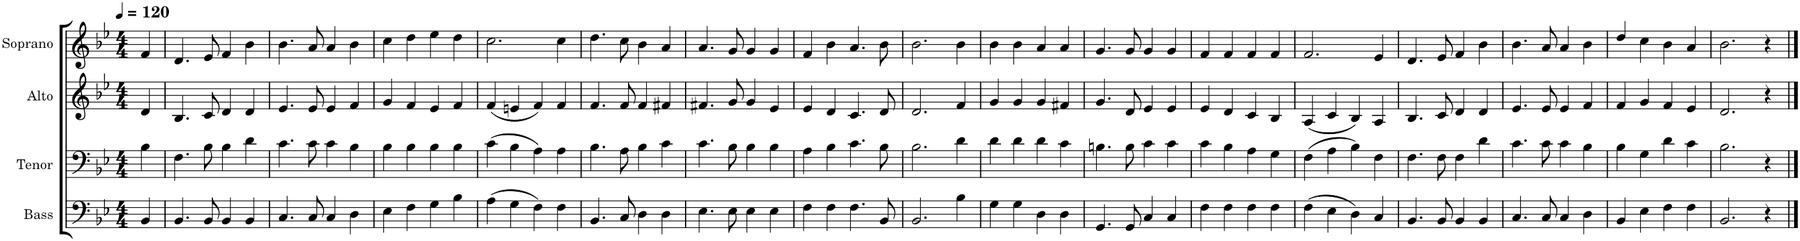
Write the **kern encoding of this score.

**kern	**kern	**kern	**kern
*part4	*part3	*part2	*part1
*staff4	*staff3	*staff2	*staff1
*I"Bass	*I"Tenor	*I"Alto	*I"Soprano
*I'B.	*I'T.	*I'A.	*I'S.
*clefF4	*clefF4	*clefG2	*clefG2
*k[b-e-]	*k[b-e-]	*k[b-e-]	*k[b-e-]
*M4/4	*M4/4	*M4/4	*M4/4
*MM120	*MM120	*MM120	*MM120
=	=	=	=
4BB-/	4B-\	4d/	4f/
=1	=1	=1	=1
4.BB-/	4.F\	4.B-/	4.d/
8BB-/	8B-\	8c/	8e-/
4BB-/	4B-\	4d/	4f/
4BB-/	4d\	4d/	4b-\
=2	=2	=2	=2
4.C/	4.c\	4.e-/	4.b-\
8C/	8c\	8e-/	8a/
4C/	4c\	4e-/	4a/
4D\	4B-\	4f/	4b-\
=3	=3	=3	=3
4E-\	4B-\	4g/	4cc\
4F\	4B-\	4f/	4dd\
4G\	4B-\	4e-/	4ee-\
4B-\	4B-\	4f/	4dd\
=4	=4	=4	=4
(4A\	(4c\	(4f/	2.cc\
4G\	4B-\	4en/	.
4F\)	4A\)	4f/)	.
4F\	4A\	4f/	4cc\
=5	=5	=5	=5
4.BB-/	4.B-\	4.f/	4.dd\
8C/	8A\	8f/	8cc\
4D\	4B-\	4f/	4b-\
4D\	4c\	4f#X/	4a/
=6	=6	=6	=6
4.E-\	4.c\	4.f#X/	4.a/
8E-\	8B-\	8g/	8g/
4E-\	4B-\	4g/	4g/
4E-\	4B-\	4e-/	4g/
=7	=7	=7	=7
4F\	4A\	4e-/	4f/
4F\	4B-\	4d/	4b-\
4.F\	4.c\	4.c/	4.a/
8BB-/	8B-\	8d/	8b-\
=8	=8	=8	=8
2.BB-/	2.B-\	2.d/	2.b-\
4B-\	4d\	4f/	4b-\
=9	=9	=9	=9
4G\	4d\	4g/	4b-\
4G\	4d\	4g/	4b-\
4D\	4d\	4g/	4a/
4D\	4c\	4f#X/	4a/
=10	=10	=10	=10
4.GG/	4.Bn\	4.g/	4.g/
8GG/	8B\	8d/	8g/
4C/	4c\	4e-/	4g/
4C/	4c\	4e-/	4g/
=11	=11	=11	=11
4F\	4c\	4e-/	4f/
4F\	4B-\	4d/	4f/
4F\	4A\	4c/	4f/
4F\	4G\	4B-/	4f/
=12	=12	=12	=12
(4F\	(4F\	(4A/	2.f/
4E-\	4A\	4c/	.
4D\)	4B-\)	4B-/)	.
4C/	4F\	4A/	4e-/
=13	=13	=13	=13
4.BB-/	4.F\	4.B-/	4.d/
8BB-/	8F\	8c/	8e-/
4BB-/	4F\	4d/	4f/
4BB-/	4d\	4d/	4b-\
=14	=14	=14	=14
4.C/	4.c\	4.e-/	4.b-\
8C/	8c\	8e-/	8a/
4C/	4c\	4e-/	4a/
4D\	4B-\	4f/	4b-\
=15	=15	=15	=15
4BB-/	4B-\	4f/	4dd/
4E-\	4G\	4g/	4cc\
4F\	4d\	4f/	4b-\
4F\	4c\	4e-/	4a/
=16	=16	=16	=16
2.BB-/	2.B-\	2.d/	2.b-\
4r	4r	4r	4r
==	==	==	==
*-	*-	*-	*-
